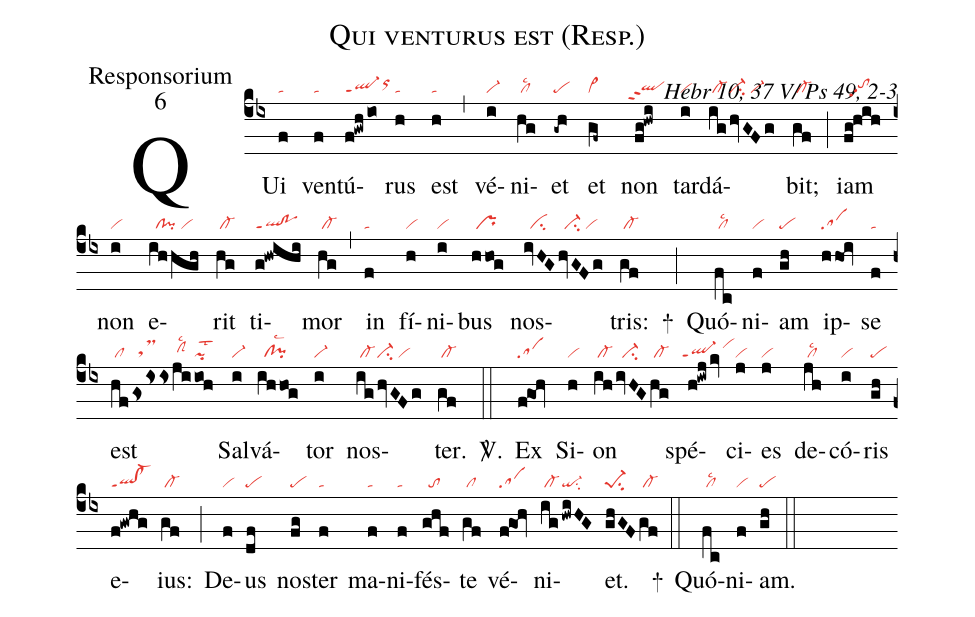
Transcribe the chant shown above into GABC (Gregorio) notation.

name:Qui venturus est (Resp.);
office-part:Responsorium;
mode:6;
commentary:Hebr 10, 37 V/ Ps 49, 2-3;
nabc-lines:1;
%%
(cb4)
QUi(f|ta) ven(f|ta)tú(f!gwh/io|ql-ppt1orhi)rus(h|ta) est(h|ta) (,)
vé(i|vi-)ni(hg|/cllsc2)et(-gh|pe) et(gf~|cl~) non(fg!hwi|``qlhgppt2) tar(i|vi)dá(ig|/cl-|/hvGFg|vi-su2/vi-)bit;(gf|/cl-) (;)
iam(fg!hih|//tohhpp2) non(i|vi) e(ihhgh|//cl!pi/vi)rit(hg|/cl-) ti(g!hwihi|ql!poppt1)mor(hg|/cl-) (,)
in(f|ta) fí(h|vi)ni(i|vi)bus(hhog|/pr) nos(ivHG|//ci|hvGFg|//vi-su2/vi)tris:(gf|/cl-) +(;)
Quó(fc|/cllsc2)ni(f|vi)am(gh|pe) ip(hhOi|sa)se(f|ta) est(hf|/cl|gsiss|//tsMhg|ji|/clShhlsc2|ioh|pilst2) Sal(i|vi-)vá(ihhog|//cl!pilsc2)tor(i|vi-) nos(ig|/cl-|/hvGFg|vi-su2/vi)ter.(gf|/cl-) <sp>V/</sp>.(::)
Ex(fgOh|sa) Si(h|vi)on(ih|/cl-|/ivHG|//ci-|hg|/cl-) spé(h!iwj/kv|``ql-ppt1/vihj)ci(j|vi)es(j|vi) de(jh|/cllsc2)có(i|vi)ris(gh|pe) e(f!gwhg|ql!cl-ppt1)ius:(gf|/cl-) (;)
De(f|vi)us(df|pe) nos(fg|pe)ter(f|ta) ma(f|ta)ni(f|ta)fés(ghf|//to)te(gf|/cl) vé(fgOh|sa)ni(ig|/cl-|!hwiHG|qi-su2)et.(ghGF|pe-1su2|gf|/cl-) +(::)
Quó(fc|/cllsc2)ni(f|vi)am.(gh|pe) (::)
